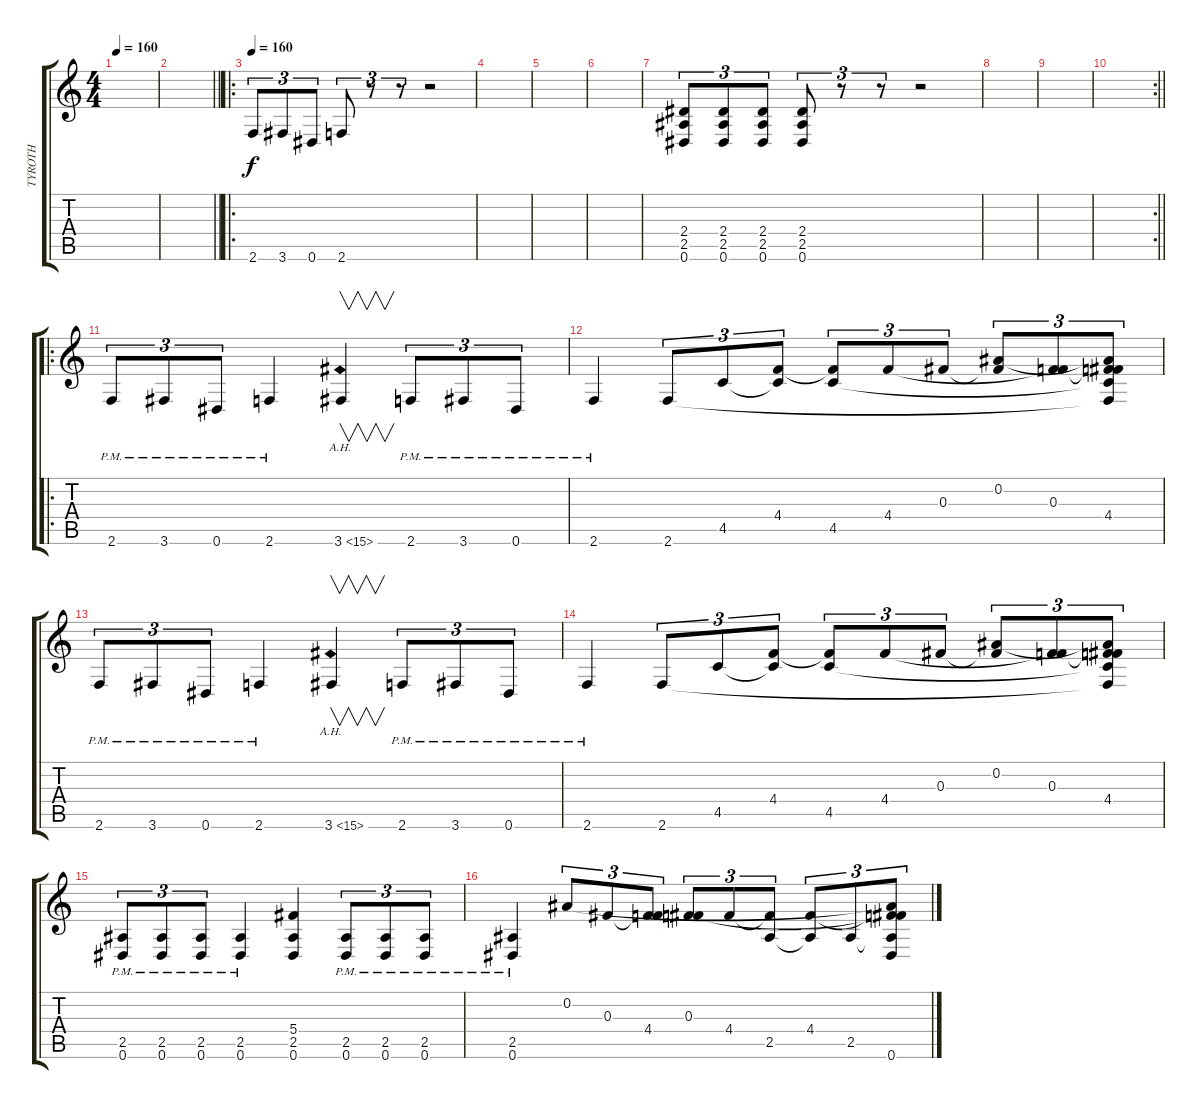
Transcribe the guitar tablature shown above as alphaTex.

\track ("TYROTH" "TYROTH") {instrument distortionguitar}
\staff {score tabs}
\tuning (Eb4 Bb3 Gb3 Db3 Ab2 Eb2) {hide}
\ts (4 4)
\tempo 160
\clef g2
\ks c
|
\barLineRight lightlight
|
\ro
\tempo 160
2.6.8{tu (3 2) volume 13 instrument distortionguitar} 3.6.8{tu (3 2)} 0.6.8{tu (3 2)} 2.6.8{tu (3 2)} r.8{tu (3 2)} r.8{tu (3 2)} r.2 |
|
|
|
(2.4 2.5 0.6).8{tu (3 2)} (2.4 2.5 0.6).8{tu (3 2)} (2.4 2.5 0.6).8{tu (3 2)} (2.4 2.5 0.6).8{tu (3 2)} r.8{tu (3 2)} r.8{tu (3 2)} r.2 |
|
|
\rc 2
\barLineRight lightlight
|
\ro
2.6{pm}.8{tu (3 2) instrument distortionguitar} 3.6{pm}.8{tu (3 2)} 0.6{pm}.8{tu (3 2)} 2.6{pm}.4 3.6{ah 12}.4{v} 2.6{pm}.8{tu (3 2)} 3.6{pm}.8{tu (3 2)} 0.6{pm}.8{tu (3 2)} |
2.6{pm}.4 2.6.8{tu (3 2)} 4.5.8{tu (3 2)} (4.4 4.5{t}).8{tu (3 2)} (4.4{t} 4.5).8{tu (3 2)} 4.4.8{tu (3 2)} 0.3.8{tu (3 2)} (0.2 0.3{t}).8{tu (3 2)} (0.3 4.4{t}).8{tu (3 2)} (0.2{t} 0.3{t} 4.4 4.5{t} 2.6{t}).8{tu (3 2)} |
2.6{pm}.8{tu (3 2)} 3.6{pm}.8{tu (3 2)} 0.6{pm}.8{tu (3 2)} 2.6{pm}.4 3.6{ah 12}.4{v} 2.6{pm}.8{tu (3 2)} 3.6{pm}.8{tu (3 2)} 0.6{pm}.8{tu (3 2)} |
2.6{pm}.4 2.6.8{tu (3 2)} 4.5.8{tu (3 2)} (4.4 4.5{t}).8{tu (3 2)} (4.4{t} 4.5).8{tu (3 2)} 4.4.8{tu (3 2)} 0.3.8{tu (3 2)} (0.2 0.3{t}).8{tu (3 2)} (0.3 4.4{t}).8{tu (3 2)} (0.2{t} 0.3{t} 4.4 4.5{t} 2.6{t}).8{tu (3 2)} |
(2.5{pm} 0.6{pm}).8{tu (3 2)} (2.5{pm} 0.6{pm}).8{tu (3 2)} (2.5{pm} 0.6{pm}).8{tu (3 2)} (2.5{pm} 0.6{pm}).4 (5.4 2.5 0.6).4 (2.5{pm} 0.6{pm}).8{tu (3 2)} (2.5{pm} 0.6{pm}).8{tu (3 2)} (2.5{pm} 0.6{pm}).8{tu (3 2)} |
(2.5{pm} 0.6{pm}).4 0.2.8{tu (3 2)} 0.3.8{tu (3 2)} (0.3{t} 4.4).8{tu (3 2)} (0.3 4.4{t}).8{tu (3 2)} 4.4.8{tu (3 2)} (4.4{t} 2.5).8{tu (3 2)} (4.4 2.5{t}).8{tu (3 2)} 2.5.8{tu (3 2)} (0.2{t} 0.3{t} 4.4{t} 2.5{t} 0.6).8{tu (3 2)}
